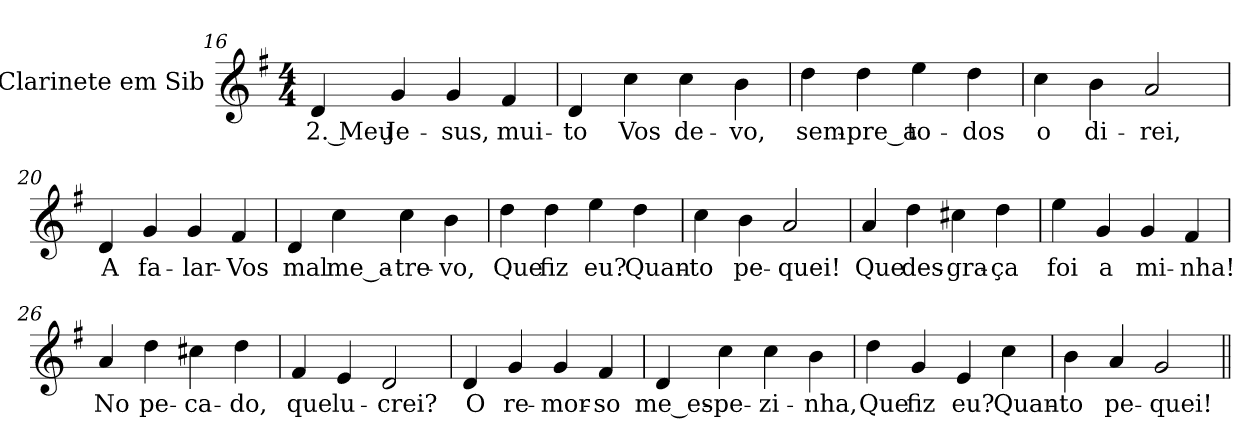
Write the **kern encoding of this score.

**kern	**text
*part1	*part1
*staff1	*staff1
*I"Clarinete em Sib	*
*I'Cl.	*
*clefG2	*
*ITrd1c2	*
*k[b-]	*
*F:	*
*M4/4	*
=16	=16
!	!LO:LY:b:color=#000000
4ci/	2. Meu
!	!LO:LY:b:color=#000000
4fi/	Je-
!	!LO:LY:b:color=#000000
4fi/	-sus,
!	!LO:LY:b:color=#000000
4ei/	mui-
=17	=17
!	!LO:LY:b:color=#000000
4ci/	-to
!	!LO:LY:b:color=#000000
4b-i\	Vos
!	!LO:LY:b:color=#000000
4b-i\	de-
!	!LO:LY:b:color=#000000
4ai\	-vo,
=18	=18
!	!LO:LY:b:color=#000000
4cci\	sem-
!	!LO:LY:b:color=#000000
4cci\	-pre_a
!	!LO:LY:b:color=#000000
4ddi\	to-
!	!LO:LY:b:color=#000000
4cci\	-dos
=19	=19
!	!LO:LY:b:color=#000000
4b-i\	o
!	!LO:LY:b:color=#000000
4ai\	di-
!	!LO:LY:b:color=#000000
2gi/	-rei,
=20	=20
!	!LO:LY:b:color=#000000
4ci/	A
!	!LO:LY:b:color=#000000
4fi/	fa-
!	!LO:LY:b:color=#000000
4fi/	-lar-
!	!LO:LY:b:color=#000000
4ei/	-Vos
!!LO:LB:g=z
=21	=21
!	!LO:LY:b:color=#000000
4ci/	mal
!	!LO:LY:b:color=#000000
4b-i\	me_a-
!	!LO:LY:b:color=#000000
4b-i\	-tre-
!	!LO:LY:b:color=#000000
4ai\	-vo,
=22	=22
!	!LO:LY:b:color=#000000
4cci\	Que
!	!LO:LY:b:color=#000000
4cci\	fiz
!	!LO:LY:b:color=#000000
4ddi\	eu?
!	!LO:LY:b:color=#000000
4cci\	Quan-
=23	=23
!	!LO:LY:b:color=#000000
4b-i\	-to
!	!LO:LY:b:color=#000000
4ai\	pe-
!	!LO:LY:b:color=#000000
2gi/	-quei!
=24	=24
!	!LO:LY:b:color=#000000
4gi/	Que
!	!LO:LY:b:color=#000000
4cci\	des-
!	!LO:LY:b:color=#000000
4bni\	-gra-
!	!LO:LY:b:color=#000000
4cci\	-ça
=25	=25
!	!LO:LY:b:color=#000000
4ddi\	foi
!	!LO:LY:b:color=#000000
4fi/	a
!	!LO:LY:b:color=#000000
4fi/	mi-
!	!LO:LY:b:color=#000000
4ei/	-nha!
=26	=26
!	!LO:LY:b:color=#000000
4gi/	No
!	!LO:LY:b:color=#000000
4cci\	pe-
!	!LO:LY:b:color=#000000
4bni\	-ca-
!	!LO:LY:b:color=#000000
4cci\	-do,
!!LO:LB:g=z
=27	=27
!	!LO:LY:b:color=#000000
4ei/	que
!	!LO:LY:b:color=#000000
4di/	lu-
!	!LO:LY:b:color=#000000
2ci/	-crei?
=28	=28
!	!LO:LY:b:color=#000000
4ci/	O
!	!LO:LY:b:color=#000000
4fi/	re-
!	!LO:LY:b:color=#000000
4fi/	-mor-
!	!LO:LY:b:color=#000000
4ei/	-so
=29	=29
!	!LO:LY:b:color=#000000
4ci/	me_es-
!	!LO:LY:b:color=#000000
4b-i\	-pe-
!	!LO:LY:b:color=#000000
4b-i\	-zi-
!	!LO:LY:b:color=#000000
4ai\	-nha,
=30	=30
!	!LO:LY:b:color=#000000
4cci\	Que
!	!LO:LY:b:color=#000000
4fi/	fiz
!	!LO:LY:b:color=#000000
4di/	eu?
!	!LO:LY:b:color=#000000
4b-i\	Quan-
=31	=31
!	!LO:LY:b:color=#000000
4ai\	-to
!	!LO:LY:b:color=#000000
4gi/	pe-
!	!LO:LY:b:color=#000000
2fi/	-quei!
=||	=||
*-	*-
